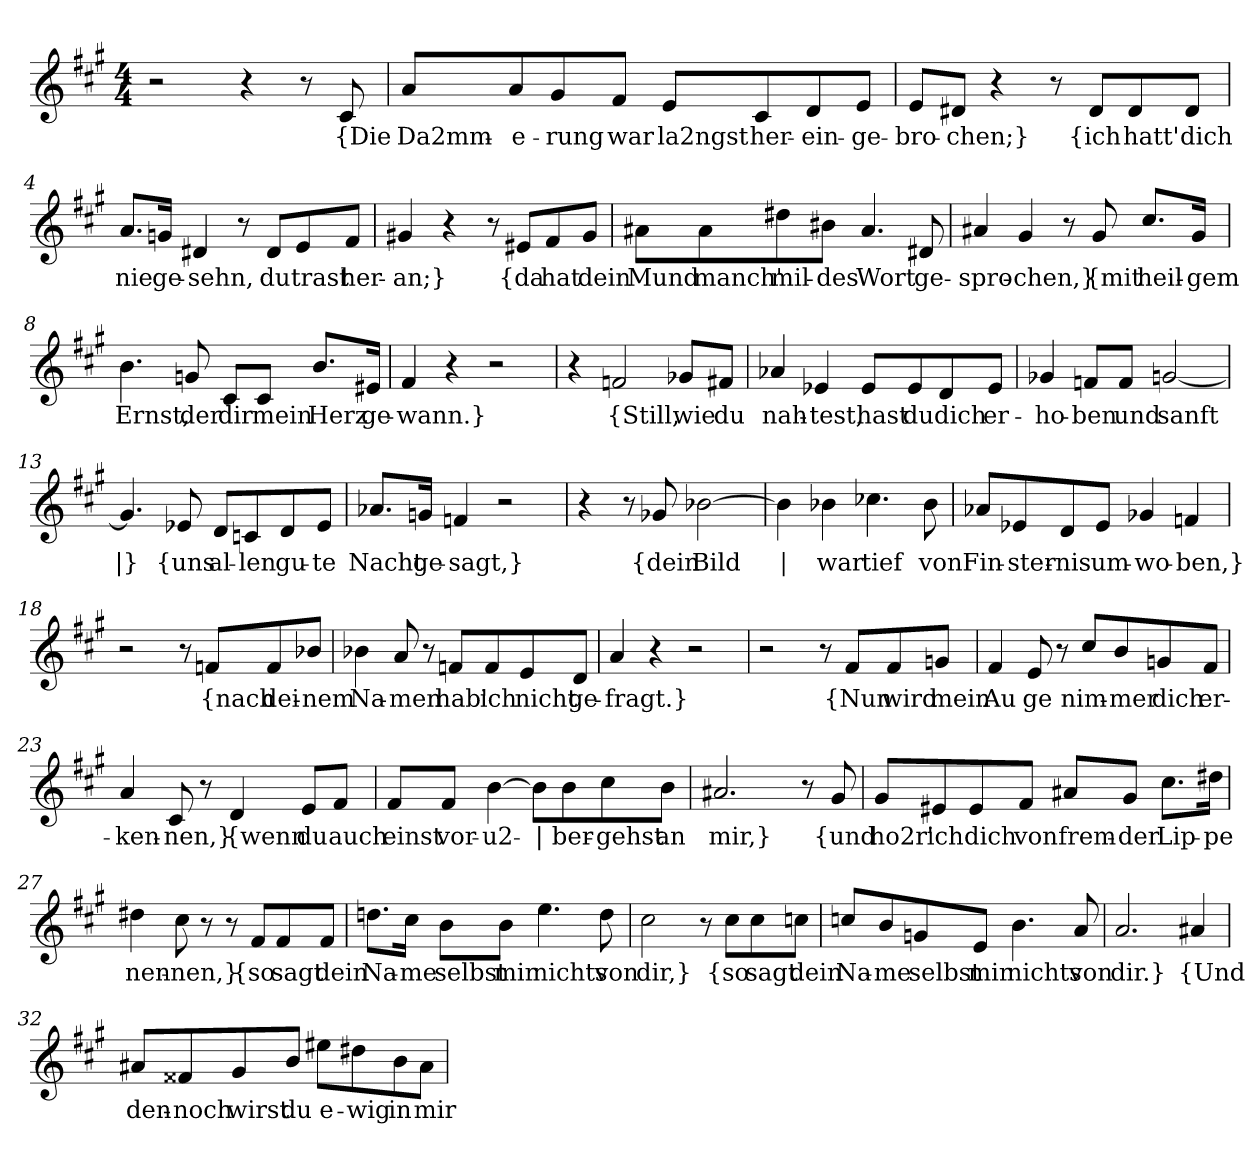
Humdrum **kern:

**kern	**text
*part1	*part1
*staff1	*staff1
*clefG2	*
*k[f#c#g#]	*
*M4/4	*
=1	=1
2r	.
4r	.
8r	.
!	!LO:LY:b
8c#/	{Die
=2	=2
!	!LO:LY:b
8a/L	Da2mm-
!	!LO:LY:b
8a/	-e-
!	!LO:LY:b
8g#/	-rung
!	!LO:LY:b
8f#/J	war
!	!LO:LY:b
8e/L	la2ngst
!	!LO:LY:b
8c#/	her-
!	!LO:LY:b
8d/	-ein-
!	!LO:LY:b
8e/J	-ge-
=3	=3
!	!LO:LY:b
8e/L	-bro-
!	!LO:LY:b
8d#X/J	-chen;}
4r	.
8r	.
!	!LO:LY:b
8d#/L	{ich
!	!LO:LY:b
8d#/	hatt'
!	!LO:LY:b
8d#/J	dich
!!LO:LB:g=z
=4	=4
!	!LO:LY:b
8.a/L	nie
!	!LO:LY:b
16gn/Jk	ge-
!	!LO:LY:b
4d#X/	-sehn,
8r	.
!	!LO:LY:b
8d#/L	du
!	!LO:LY:b
8e/	trast
!	!LO:LY:b
8f#/J	her-
=5	=5
!	!LO:LY:b
4g#X/	-an;}
4r	.
8r	.
!	!LO:LY:b
8e#X/L	{da
!	!LO:LY:b
8f#/	hat
!	!LO:LY:b
8g#/J	dein
=6	=6
!	!LO:LY:b
8a#X\L	Mund
!	!LO:LY:b
8a#\	manch'
!	!LO:LY:b
8dd#X\	mil-
!	!LO:LY:b
8b#X\J	-des
!	!LO:LY:b
4.a#/	Wort
!	!LO:LY:b
8d#X/	ge-
!!LO:LB:g=z
=7	=7
!	!LO:LY:b
4a#X/	-spro-
!	!LO:LY:b
4g#/	-chen,}
8r	.
!	!LO:LY:b
8g#/	{mit
!	!LO:LY:b
8.cc#/L	heil-
!	!LO:LY:b
16g#/Jk	-gem
=8	=8
!	!LO:LY:b
4.b\	Ernst,
!	!LO:LY:b
8gn/	der
!	!LO:LY:b
8c#/L	dir
!	!LO:LY:b
8c#/J	mein
!	!LO:LY:b
8.b/L	Herz
!	!LO:LY:b
16e#X/Jk	ge-
=9	=9
!	!LO:LY:b
4f#/	-wann.}
4r	.
2r	.
=10	=10
4r	.
!	!LO:LY:b
2fn/	{Still,
!	!LO:LY:b
8g-X/L	wie
!	!LO:LY:b
8f#X/J	du
!!LO:LB:g=z
=11	=11
!	!LO:LY:b
4a-X/	nah-
!	!LO:LY:b
4e-X/	-test,
!	!LO:LY:b
8e-/L	hast
!	!LO:LY:b
8e-/	du
!	!LO:LY:b
8d/	dich
!	!LO:LY:b
8e-/J	er-
=12	=12
!	!LO:LY:b
4g-X/	-ho-
!	!LO:LY:b
8fn/L	-ben
!	!LO:LY:b
8f/J	und
!	!LO:LY:b
[2gn/	sanft
=13	=13
!	!LO:LY:b
4.g/]	|}
!	!LO:LY:b
8e-X/	{uns
!	!LO:LY:b
8d/L	al-
!	!LO:LY:b
8cn/	-len
!	!LO:LY:b
8d/	gu-
!	!LO:LY:b
8e-/J	-te
=14	=14
!	!LO:LY:b
8.a-X/L	Nacht
!	!LO:LY:b
16gn/Jk	ge-
!	!LO:LY:b
4fn/	-sagt,}
2r	.
!!LO:LB:g=z
=15	=15
4r	.
8r	.
!	!LO:LY:b
8g-X/	{dein
!	!LO:LY:b
[2b-X\	Bild
=16	=16
!	!LO:LY:b
4b-\]	|
!	!LO:LY:b
4b-X\	war
!	!LO:LY:b
4.cc-X\	tief
!	!LO:LY:b
8b-\	von
=17	=17
!	!LO:LY:b
8a-X/L	Fin-
!	!LO:LY:b
8e-X/	-ster-
!	!LO:LY:b
8d/	-nis
!	!LO:LY:b
8e-/J	um-
!	!LO:LY:b
4g-X/	-wo-
!	!LO:LY:b
4fn/	-ben,}
=18	=18
2r	.
8r	.
!	!LO:LY:b
8fn/L	{nach
!	!LO:LY:b
8f/	dei-
!	!LO:LY:b
8b-X/J	-nem
!!LO:LB:g=z
=19	=19
!	!LO:LY:b
4b-X\	Na-
!	!LO:LY:b
8a/	-men
8r	.
!	!LO:LY:b
8fn/L	hab'
!	!LO:LY:b
8f/	ich
!	!LO:LY:b
8e/	nicht
!	!LO:LY:b
8d/J	ge-
=20	=20
!	!LO:LY:b
4a/	-fragt.}
4r	.
2r	.
=21	=21
2r	.
8r	.
!	!LO:LY:b
8f#/L	{Nun
!	!LO:LY:b
8f#/	wird
!	!LO:LY:b
8gn/J	mein
=22	=22
!	!LO:LY:b
4f#/	Au
!	!LO:LY:b
8e/	-ge
8r	.
!	!LO:LY:b
8cc#/L	nim-
!	!LO:LY:b
8b/	-mer
!	!LO:LY:b
8gn/	dich
!	!LO:LY:b
8f#/J	er-
!!LO:LB:g=z
=23	=23
!	!LO:LY:b
4a/	-ken-
!	!LO:LY:b
8c#/	-nen,}
8r	.
!	!LO:LY:b
4d/	{wenn
!	!LO:LY:b
8e/L	du
!	!LO:LY:b
8f#/J	auch
=24	=24
!	!LO:LY:b
8f#/L	einst
!	!LO:LY:b
8f#/J	vor-
!	!LO:LY:b
[4b\	-u2-
!	!LO:LY:b
8b\L]	|
!	!LO:LY:b
8b\	-ber-
!	!LO:LY:b
8cc#\	-gehst
!	!LO:LY:b
8b\J	an
=25	=25
!	!LO:LY:b
2.a#X/	mir,}
8r	.
!	!LO:LY:b
8g#/	{und
!!LO:LB:g=z
=26	=26
!	!LO:LY:b
8g#/L	ho2r'
!	!LO:LY:b
8e#X/	ich
!	!LO:LY:b
8e#/	dich
!	!LO:LY:b
8f#/J	von
!	!LO:LY:b
8a#X/L	frem-
!	!LO:LY:b
8g#/J	-der
!	!LO:LY:b
8.cc#\L	Lip-
!	!LO:LY:b
16dd#X\Jk	-pe
=27	=27
!	!LO:LY:b
4dd#X\	nen-
!	!LO:LY:b
8cc#\	-nen,}
8r	.
8r	.
!	!LO:LY:b
8f#/L	{so
!	!LO:LY:b
8f#/	sagt
!	!LO:LY:b
8f#/J	dein
=28	=28
!	!LO:LY:b
8.ddn\L	Na-
!	!LO:LY:b
16cc#\Jk	me
!	!LO:LY:b
8b\L	selbst
!	!LO:LY:b
8b\J	mir
!	!LO:LY:b
4.ee\	nichts
!	!LO:LY:b
8dd\	von
!!LO:LB:g=z
=29	=29
!	!LO:LY:b
2cc#\	dir,}
8r	.
!	!LO:LY:b
8cc#\L	{so
!	!LO:LY:b
8cc#\	sagt
!	!LO:LY:b
8ccn\J	dein
=30	=30
!	!LO:LY:b
8ccn/L	Na-
!	!LO:LY:b
8b/	-me
!	!LO:LY:b
8gn/	selbst
!	!LO:LY:b
8e/J	mir
!	!LO:LY:b
4.b\	nichts
!	!LO:LY:b
8a/	von
=31	=31
!	!LO:LY:b
2.a/	dir.}
!	!LO:LY:b
4a#X/	{Und
=32	=32
!	!LO:LY:b
8a#X/L	den-
!	!LO:LY:b
8f##X/	-noch
!	!LO:LY:b
8g#/	wirst
!	!LO:LY:b
8b/J	du
!	!LO:LY:b
8ee#X\L	e-
!	!LO:LY:b
8dd#X\	-wig
!	!LO:LY:b
8b\	in
!	!LO:LY:b
8a#\J	mir
=	=
*-	*-
